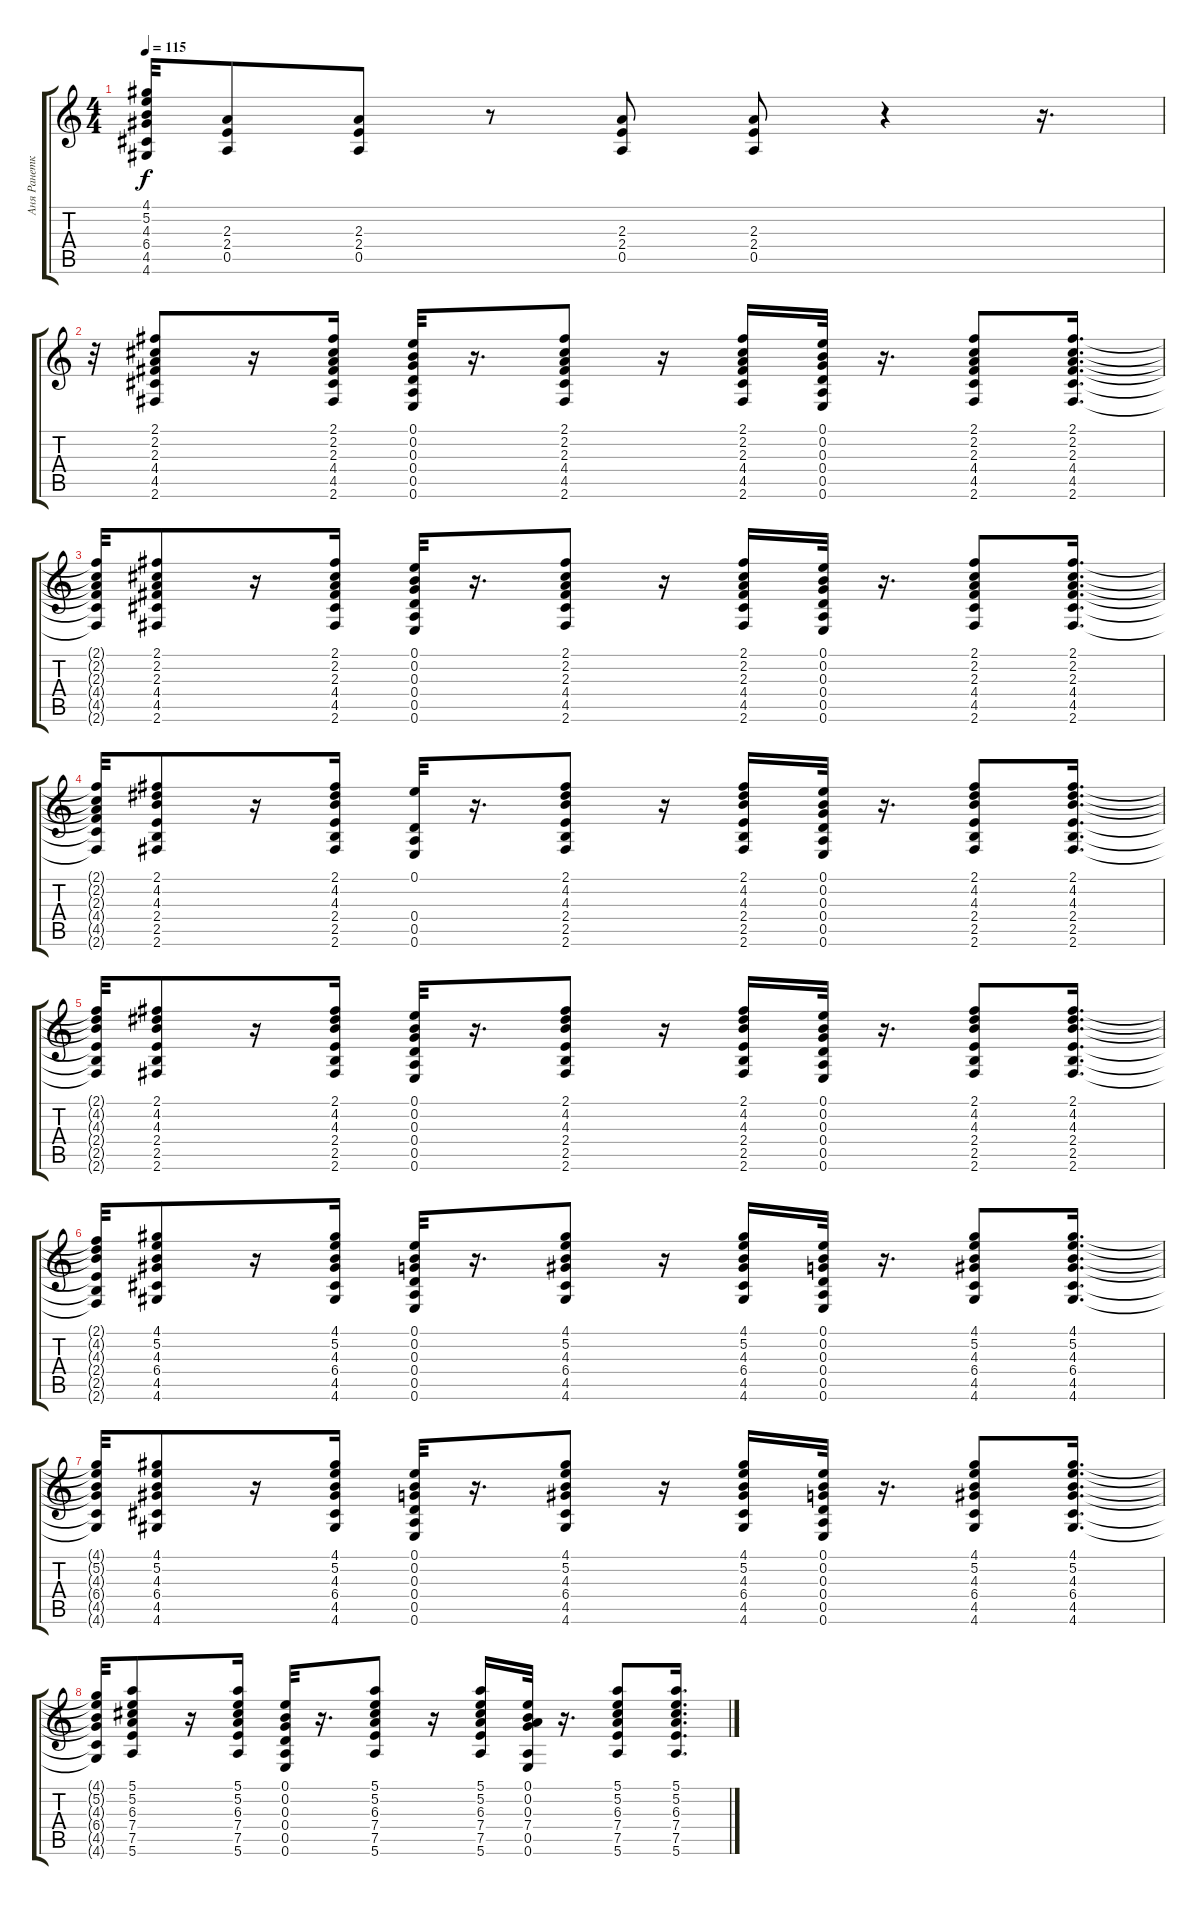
\track ("Аня Ранетка" "Аня Ранетк") {instrument electricguitarclean}
\staff {score tabs}
\tuning (E4 B3 G3 D3 A2 E2) {hide}
\ts (4 4)
\tempo 115
\clef g2
\ks c
(4.1{t} 5.2{t} 4.3{t} 6.4{t} 4.5{t} 4.6{t}).32{dy f} (2.3 2.4 0.5).8 (2.3 2.4 0.5).8 r.8 (2.3 2.4 0.5).8 (2.3 2.4 0.5).8 r.4 r.16{d} |
r.32 (2.1 2.2 2.3 4.4 4.5 2.6).8 r.16 (2.1 2.2 2.3 4.4 4.5 2.6).16 (0.1 0.2 0.3 0.4 0.5 0.6).32 r.16{d} (2.1 2.2 2.3 4.4 4.5 2.6).8 r.16 (2.1 2.2 2.3 4.4 4.5 2.6).16 (0.1 0.2 0.3 0.4 0.5 0.6).32 r.16{d} (2.1 2.2 2.3 4.4 4.5 2.6).8 (2.1 2.2 2.3 4.4 4.5 2.6).16{d} |
(2.1{t} 2.2{t} 2.3{t} 4.4{t} 4.5{t} 2.6{t}).32 (2.1 2.2 2.3 4.4 4.5 2.6).8 r.16 (2.1 2.2 2.3 4.4 4.5 2.6).16 (0.1 0.2 0.3 0.4 0.5 0.6).32 r.16{d} (2.1 2.2 2.3 4.4 4.5 2.6).8 r.16 (2.1 2.2 2.3 4.4 4.5 2.6).16 (0.1 0.2 0.3 0.4 0.5 0.6).32 r.16{d} (2.1 2.2 2.3 4.4 4.5 2.6).8 (2.1 2.2 2.3 4.4 4.5 2.6).16{d} |
(2.1{t} 2.2{t} 2.3{t} 4.4{t} 4.5{t} 2.6{t}).32 (2.1 4.2 4.3 2.4 2.5 2.6).8 r.16 (2.1 4.2 4.3 2.4 2.5 2.6).16 (0.1 0.4 0.5 0.6).32 r.16{d} (2.1 4.2 4.3 2.4 2.5 2.6).8 r.16 (2.1 4.2 4.3 2.4 2.5 2.6).16 (0.1 0.2 0.3 0.4 0.5 0.6).32 r.16{d} (2.1 4.2 4.3 2.4 2.5 2.6).8 (2.1 4.2 4.3 2.4 2.5 2.6).16{d} |
(2.1{t} 4.2{t} 4.3{t} 2.4{t} 2.5{t} 2.6{t}).32 (2.1 4.2 4.3 2.4 2.5 2.6).8 r.16 (2.1 4.2 4.3 2.4 2.5 2.6).16 (0.1 0.2 0.3 0.4 0.5 0.6).32 r.16{d} (2.1 4.2 4.3 2.4 2.5 2.6).8 r.16 (2.1 4.2 4.3 2.4 2.5 2.6).16 (0.1 0.2 0.3 0.4 0.5 0.6).32 r.16{d} (2.1 4.2 4.3 2.4 2.5 2.6).8 (2.1 4.2 4.3 2.4 2.5 2.6).16{d} |
(2.1{t} 4.2{t} 4.3{t} 2.4{t} 2.5{t} 2.6{t}).32 (4.1 5.2 4.3 6.4 4.5 4.6).8 r.16 (4.1 5.2 4.3 6.4 4.5 4.6).16 (0.1 0.2 0.3 0.4 0.5 0.6).32 r.16{d} (4.1 5.2 4.3 6.4 4.5 4.6).8 r.16 (4.1 5.2 4.3 6.4 4.5 4.6).16 (0.1 0.2 0.3 0.4 0.5 0.6).32 r.16{d} (4.1 5.2 4.3 6.4 4.5 4.6).8 (4.1 5.2 4.3 6.4 4.5 4.6).16{d} |
(4.1{t} 5.2{t} 4.3{t} 6.4{t} 4.5{t} 4.6{t}).32 (4.1 5.2 4.3 6.4 4.5 4.6).8 r.16 (4.1 5.2 4.3 6.4 4.5 4.6).16 (0.1 0.2 0.3 0.4 0.5 0.6).32 r.16{d} (4.1 5.2 4.3 6.4 4.5 4.6).8 r.16 (4.1 5.2 4.3 6.4 4.5 4.6).16 (0.1 0.2 0.3 0.4 0.5 0.6).32 r.16{d} (4.1 5.2 4.3 6.4 4.5 4.6).8 (4.1 5.2 4.3 6.4 4.5 4.6).16{d} |
(4.1{t} 5.2{t} 4.3{t} 6.4{t} 4.5{t} 4.6{t}).32 (5.1 5.2 6.3 7.4 7.5 5.6).8 r.16 (5.1 5.2 6.3 7.4 7.5 5.6).16 (0.1 0.2 0.3 0.4 0.5 0.6).32 r.16{d} (5.1 5.2 6.3 7.4 7.5 5.6).8 r.16 (5.1 5.2 6.3 7.4 7.5 5.6).16 (0.1 0.2 0.3 7.4 0.5 0.6).32 r.16{d} (5.1 5.2 6.3 7.4 7.5 5.6).8 (5.1 5.2 6.3 7.4 7.5 5.6).16{d}
